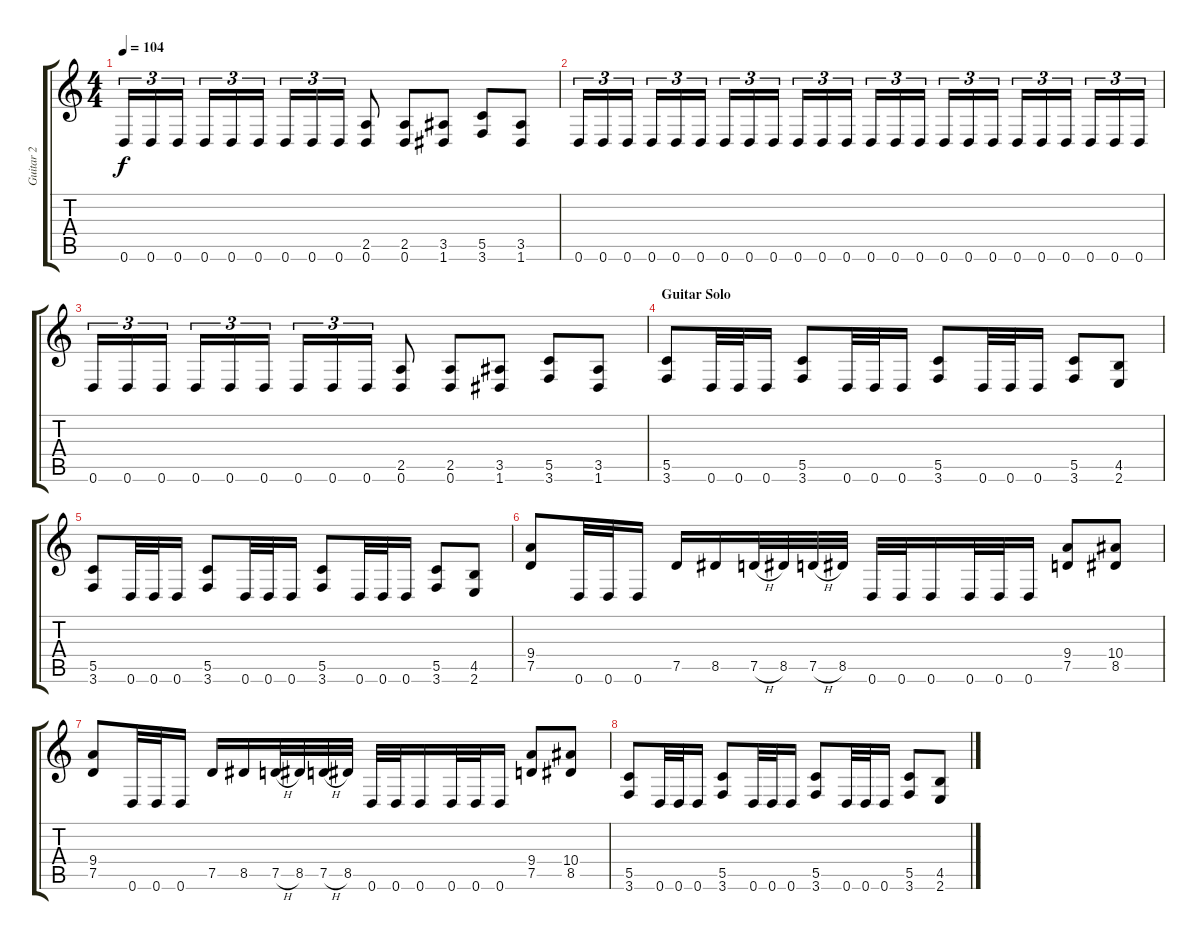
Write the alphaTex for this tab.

\track ("Guitar 2" "Guitar 2") {instrument distortionguitar}
\staff {score tabs}
\tuning (D4 A3 F3 C3 G2 D2) {hide}
\ts (4 4)
\tempo 104
\clef g2
\ks c
0.6.16{tu (3 2) dy f} 0.6.16{tu (3 2)} 0.6.16{tu (3 2)} 0.6.16{tu (3 2)} 0.6.16{tu (3 2)} 0.6.16{tu (3 2)} 0.6.16{tu (3 2)} 0.6.16{tu (3 2)} 0.6.16{tu (3 2)} (2.5 0.6).8 (2.5 0.6).8 (3.5 1.6).8 (5.5 3.6).8 (3.5 1.6).8 |
0.6.16{tu (3 2)} 0.6.16{tu (3 2)} 0.6.16{tu (3 2)} 0.6.16{tu (3 2)} 0.6.16{tu (3 2)} 0.6.16{tu (3 2)} 0.6.16{tu (3 2)} 0.6.16{tu (3 2)} 0.6.16{tu (3 2)} 0.6.16{tu (3 2)} 0.6.16{tu (3 2)} 0.6.16{tu (3 2)} 0.6.16{tu (3 2)} 0.6.16{tu (3 2)} 0.6.16{tu (3 2)} 0.6.16{tu (3 2)} 0.6.16{tu (3 2)} 0.6.16{tu (3 2)} 0.6.16{tu (3 2)} 0.6.16{tu (3 2)} 0.6.16{tu (3 2)} 0.6.16{tu (3 2)} 0.6.16{tu (3 2)} 0.6.16{tu (3 2)} |
0.6.16{tu (3 2)} 0.6.16{tu (3 2)} 0.6.16{tu (3 2)} 0.6.16{tu (3 2)} 0.6.16{tu (3 2)} 0.6.16{tu (3 2)} 0.6.16{tu (3 2)} 0.6.16{tu (3 2)} 0.6.16{tu (3 2)} (2.5 0.6).8 (2.5 0.6).8 (3.5 1.6).8 (5.5 3.6).8 (3.5 1.6).8 |
\section ("" "Guitar Solo")
(5.5 3.6).8 0.6.32 0.6.32 0.6.16 (5.5 3.6).8 0.6.32 0.6.32 0.6.16 (5.5 3.6).8 0.6.32 0.6.32 0.6.16 (5.5 3.6).8 (4.5 2.6).8 |
(5.5 3.6).8 0.6.32 0.6.32 0.6.16 (5.5 3.6).8 0.6.32 0.6.32 0.6.16 (5.5 3.6).8 0.6.32 0.6.32 0.6.16 (5.5 3.6).8 (4.5 2.6).8 |
(9.4 7.5).8 0.6.32 0.6.32 0.6.16 7.5.16 8.5.16 7.5{h}.32 8.5.32 7.5{h}.32 8.5.32 0.6.32 0.6.32 0.6.16 0.6.32 0.6.32 0.6.16 (9.4 7.5).8 (10.4 8.5).8 |
(9.4 7.5).8 0.6.32 0.6.32 0.6.16 7.5.16 8.5.16 7.5{h}.32 8.5.32 7.5{h}.32 8.5.32 0.6.32 0.6.32 0.6.16 0.6.32 0.6.32 0.6.16 (9.4 7.5).8 (10.4 8.5).8 |
(5.5 3.6).8 0.6.32 0.6.32 0.6.16 (5.5 3.6).8 0.6.32 0.6.32 0.6.16 (5.5 3.6).8 0.6.32 0.6.32 0.6.16 (5.5 3.6).8 (4.5 2.6).8
